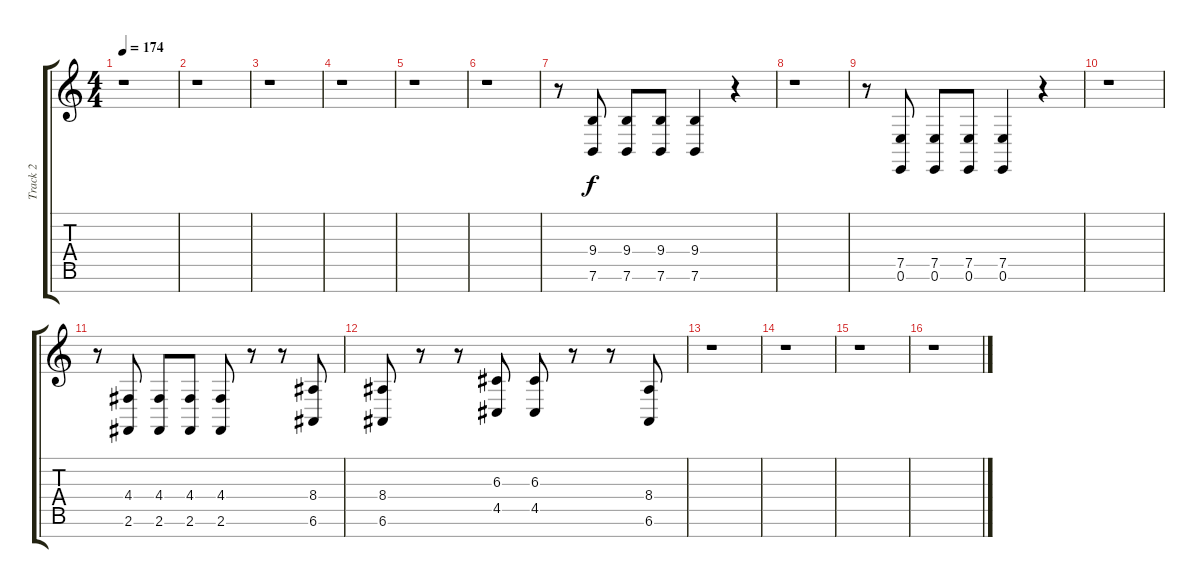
\track ("Track 2" "Track 2") {instrument stringensemble1}
\staff {score tabs}
\tuning (E4 B3 G3 D3 A2 E2 B1) {hide}
\ts (4 4)
\tempo 174
\clef g2
\ks c
r.1{dy f} |
r.1 |
r.1 |
r.1 |
r.1 |
r.1 |
r.8 (9.4 7.6).8 (9.4 7.6).8 (9.4 7.6).8 (9.4 7.6).4 r.4 |
r.1 |
r.8 (7.5 0.6).8 (7.5 0.6).8 (7.5 0.6).8 (7.5 0.6).4 r.4 |
r.1 |
r.8 (4.4 2.6).8 (4.4 2.6).8 (4.4 2.6).8 (4.4 2.6).8 r.8 r.8 (8.4 6.6).8 |
(8.4 6.6).8 r.8 r.8 (6.3 4.5).8 (6.3 4.5).8 r.8 r.8 (8.4 6.6).8 |
r.1 |
r.1 |
r.1 |
r.1
